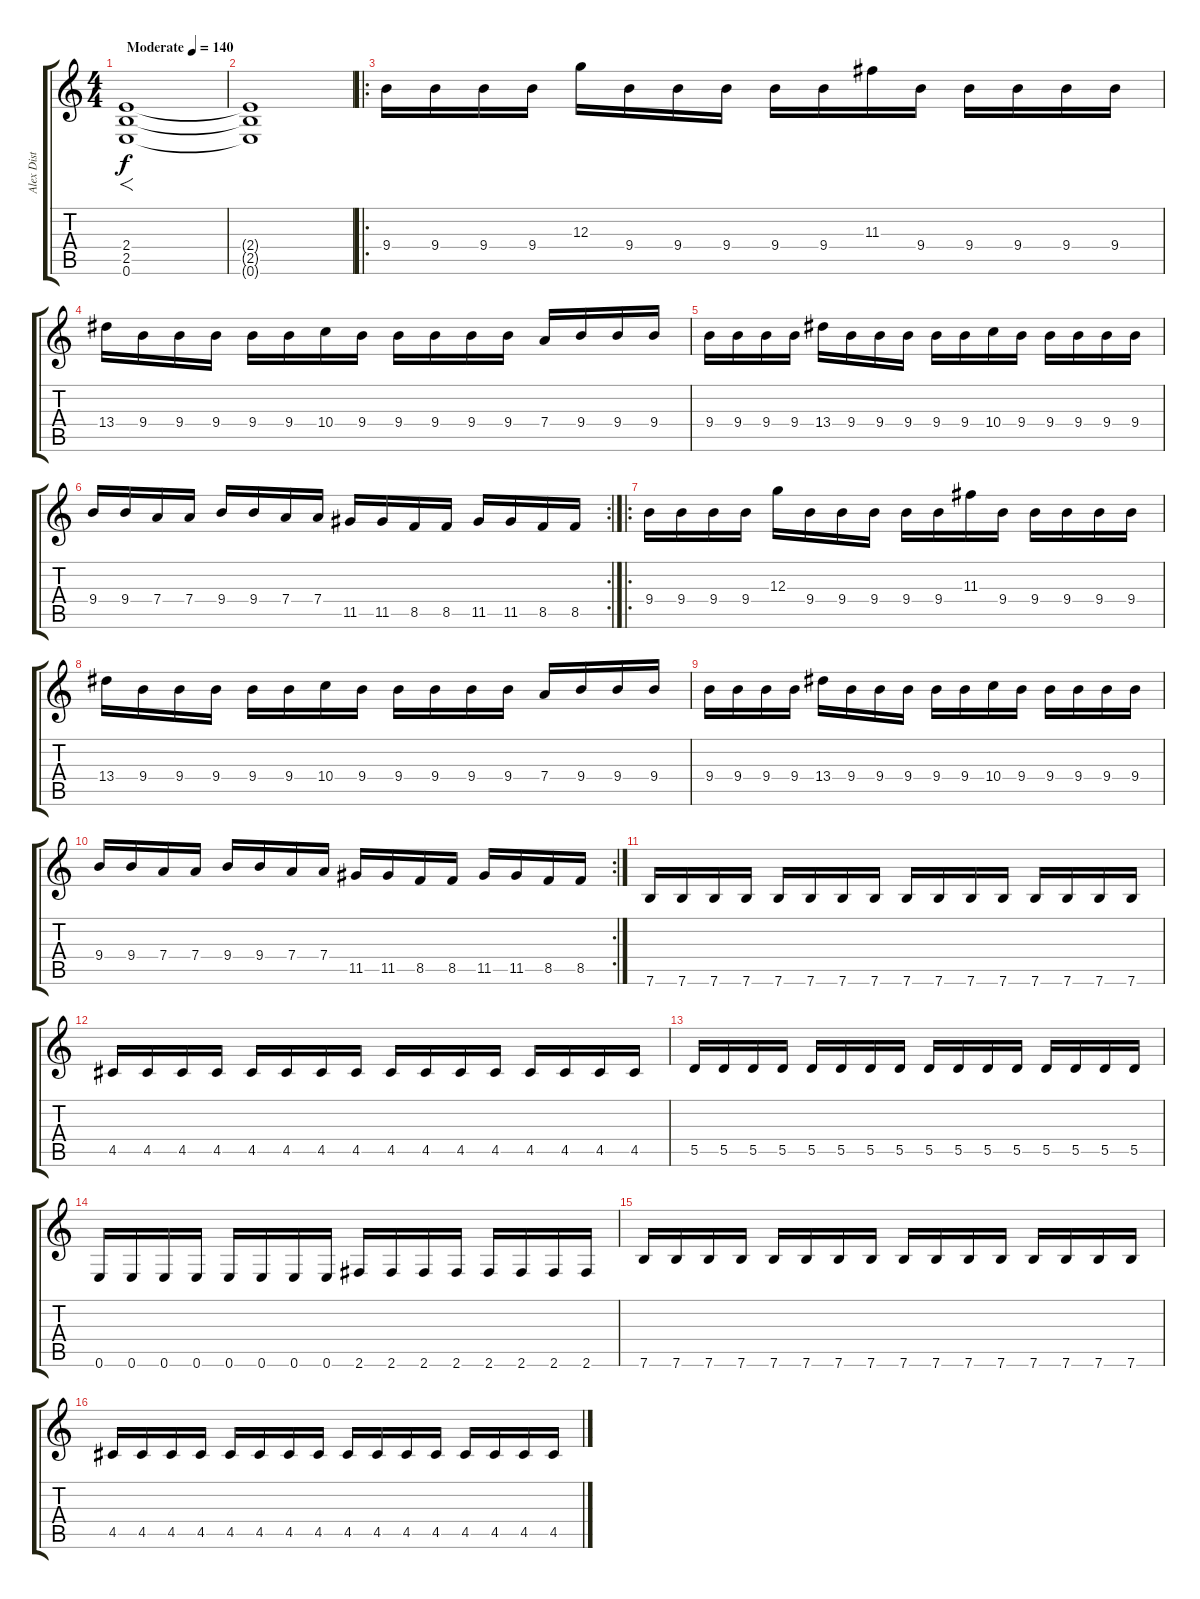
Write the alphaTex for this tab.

\track ("Alex Dist" "Alex Dist") {instrument distortionguitar}
\staff {score tabs}
\tuning (E4 B3 G3 D3 A2 E2) {hide}
\ts (4 4)
\tempo (140 "Moderate")
\clef g2
\ks c
(2.4 2.5 0.6).1{f dy f instrument distortionguitar} |
(2.4{t} 2.5{t} 0.6{t}).1 |
\ro
9.4.16 9.4.16 9.4.16 9.4.16 12.3.16 9.4.16 9.4.16 9.4.16 9.4.16 9.4.16 11.3.16 9.4.16 9.4.16 9.4.16 9.4.16 9.4.16 |
13.4.16 9.4.16 9.4.16 9.4.16 9.4.16 9.4.16 10.4.16 9.4.16 9.4.16 9.4.16 9.4.16 9.4.16 7.4.16 9.4.16 9.4.16 9.4.16 |
9.4.16 9.4.16 9.4.16 9.4.16 13.4.16 9.4.16 9.4.16 9.4.16 9.4.16 9.4.16 10.4.16 9.4.16 9.4.16 9.4.16 9.4.16 9.4.16 |
\rc 2
9.4.16 9.4.16 7.4.16 7.4.16 9.4.16 9.4.16 7.4.16 7.4.16 11.5.16 11.5.16 8.5.16 8.5.16 11.5.16 11.5.16 8.5.16 8.5.16 |
\ro
9.4.16 9.4.16 9.4.16 9.4.16 12.3.16 9.4.16 9.4.16 9.4.16 9.4.16 9.4.16 11.3.16 9.4.16 9.4.16 9.4.16 9.4.16 9.4.16 |
13.4.16 9.4.16 9.4.16 9.4.16 9.4.16 9.4.16 10.4.16 9.4.16 9.4.16 9.4.16 9.4.16 9.4.16 7.4.16 9.4.16 9.4.16 9.4.16 |
9.4.16 9.4.16 9.4.16 9.4.16 13.4.16 9.4.16 9.4.16 9.4.16 9.4.16 9.4.16 10.4.16 9.4.16 9.4.16 9.4.16 9.4.16 9.4.16 |
\rc 2
9.4.16 9.4.16 7.4.16 7.4.16 9.4.16 9.4.16 7.4.16 7.4.16 11.5.16 11.5.16 8.5.16 8.5.16 11.5.16 11.5.16 8.5.16 8.5.16 |
7.6.16 7.6.16 7.6.16 7.6.16 7.6.16 7.6.16 7.6.16 7.6.16 7.6.16 7.6.16 7.6.16 7.6.16 7.6.16 7.6.16 7.6.16 7.6.16 |
4.5.16 4.5.16 4.5.16 4.5.16 4.5.16 4.5.16 4.5.16 4.5.16 4.5.16 4.5.16 4.5.16 4.5.16 4.5.16 4.5.16 4.5.16 4.5.16 |
5.5.16 5.5.16 5.5.16 5.5.16 5.5.16 5.5.16 5.5.16 5.5.16 5.5.16 5.5.16 5.5.16 5.5.16 5.5.16 5.5.16 5.5.16 5.5.16 |
0.6.16 0.6.16 0.6.16 0.6.16 0.6.16 0.6.16 0.6.16 0.6.16 2.6.16 2.6.16 2.6.16 2.6.16 2.6.16 2.6.16 2.6.16 2.6.16 |
7.6.16 7.6.16 7.6.16 7.6.16 7.6.16 7.6.16 7.6.16 7.6.16 7.6.16 7.6.16 7.6.16 7.6.16 7.6.16 7.6.16 7.6.16 7.6.16 |
4.5.16 4.5.16 4.5.16 4.5.16 4.5.16 4.5.16 4.5.16 4.5.16 4.5.16 4.5.16 4.5.16 4.5.16 4.5.16 4.5.16 4.5.16 4.5.16
